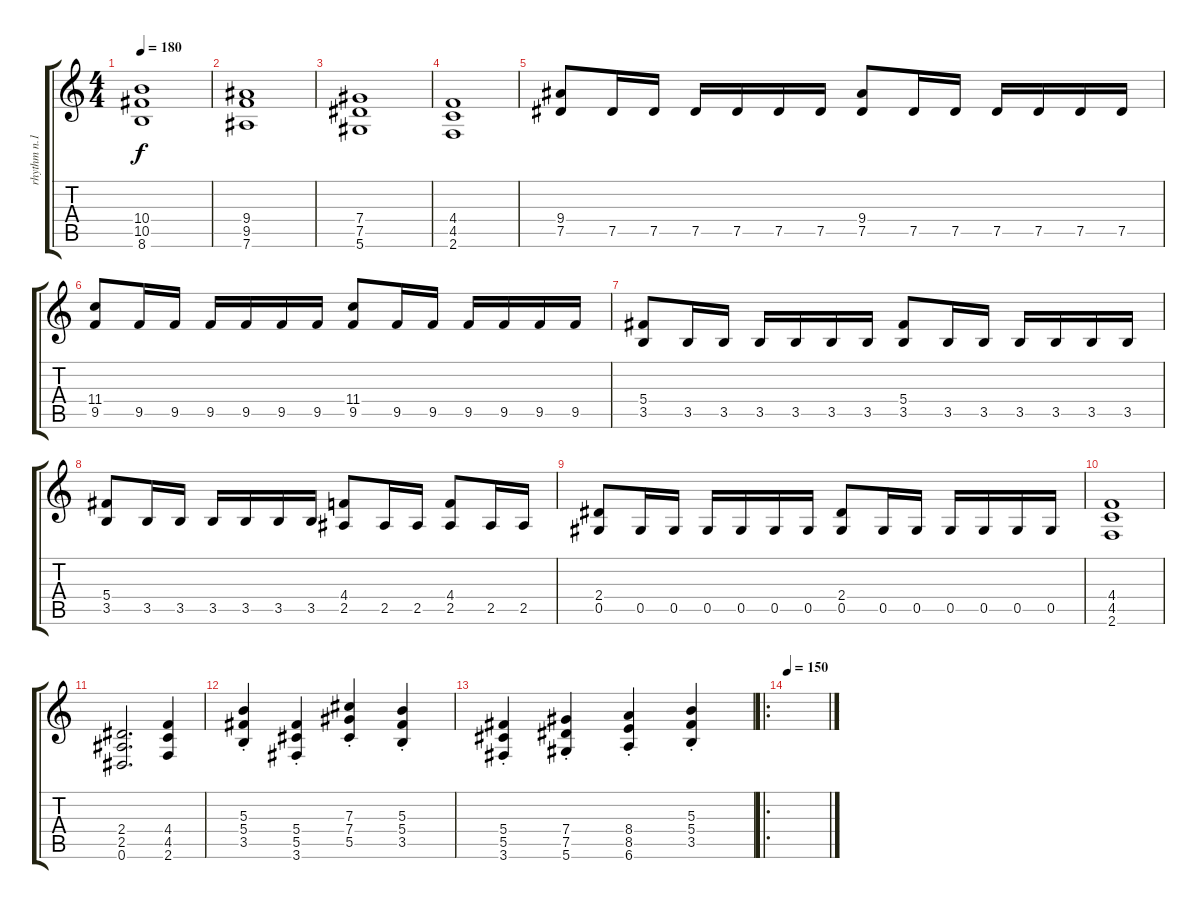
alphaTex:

\track ("rhythm n.1" "rhythm n.1") {instrument distortionguitar}
\staff {score tabs}
\tuning (Eb4 Bb3 Gb3 Db3 Ab2 Eb2) {hide}
\ts (4 4)
\tempo 180
\clef g2
\ks c
(10.4 10.5 8.6).1{dy f} |
(9.4 9.5 7.6).1 |
(7.4 7.5 5.6).1 |
(4.4 4.5 2.6).1 |
(9.4 7.5).8 7.5.16 7.5.16 7.5.16 7.5.16 7.5.16 7.5.16 (9.4 7.5).8 7.5.16 7.5.16 7.5.16 7.5.16 7.5.16 7.5.16 |
(11.4 9.5).8 9.5.16 9.5.16 9.5.16 9.5.16 9.5.16 9.5.16 (11.4 9.5).8 9.5.16 9.5.16 9.5.16 9.5.16 9.5.16 9.5.16 |
(5.4 3.5).8 3.5.16 3.5.16 3.5.16 3.5.16 3.5.16 3.5.16 (5.4 3.5).8 3.5.16 3.5.16 3.5.16 3.5.16 3.5.16 3.5.16 |
(5.4 3.5).8 3.5.16 3.5.16 3.5.16 3.5.16 3.5.16 3.5.16 (4.4 2.5).8 2.5.16 2.5.16 (4.4 2.5).8 2.5.16 2.5.16 |
(2.4 0.5).8 0.5.16 0.5.16 0.5.16 0.5.16 0.5.16 0.5.16 (2.4 0.5).8 0.5.16 0.5.16 0.5.16 0.5.16 0.5.16 0.5.16 |
(4.4 4.5 2.6).1 |
(2.4 2.5 0.6).2{d} (4.4 4.5 2.6).4 |
(5.3{st} 5.4{st} 3.5{st}).4 (5.4{st} 5.5{st} 3.6{st}).4 (7.3{st} 7.4{st} 5.5{st}).4 (5.3{st} 5.4{st} 3.5{st}).4 |
(5.4{st} 5.5{st} 3.6{st}).4 (7.4{st} 7.5{st} 5.6{st}).4 (8.4{st} 8.5{st} 6.6{st}).4 (5.3{st} 5.4{st} 3.5{st}).4 |
\ro
\tempo 150
